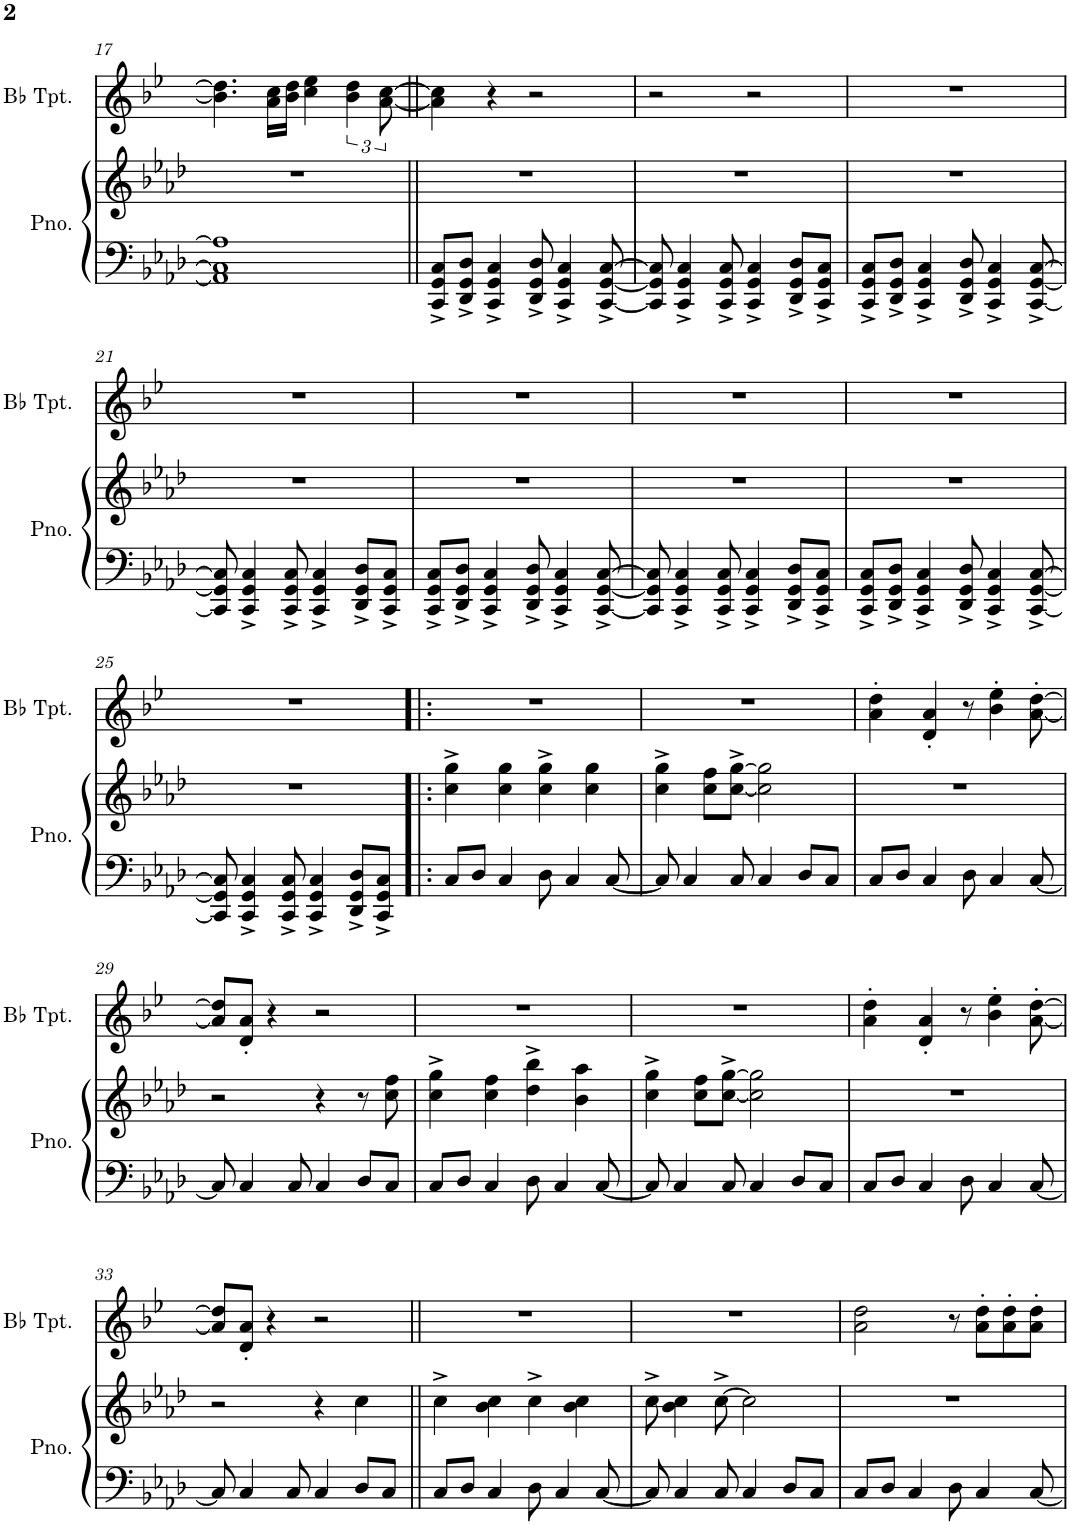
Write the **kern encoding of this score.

**kern	**kern	**kern
*part2	*part2	*part1
*staff3	*staff2	*staff1
*I"Piano	*	*I"Bb Trumpet
*I'Pno.	*	*I'Bb Tpt.
!!LO:PB:g=z
*clefF4	*clefG2	*clefG2
*	*	*Trd1c2
*k[b-e-a-d-]	*k[b-e-a-d-]	*k[b-e-]
*M4/4	*M4/4	*M4/4
=17	=17	=17
1AA-] 1C#] 1A-]	1r	4.b-\] 4.dd\]
.	.	16a\ 16cc\LL
.	.	16b-\ 16dd\JJ
.	.	4cc\ 4ee-\
.	.	6b-\ 6dd\
.	.	[12a\ [12cc\
=18||	=18||	=18||
8CC/^ 8GG/^ 8C/^L	1r	4a\] 4cc\]
8DD-/^ 8GG/^ 8D-/^J	.	.
4CC/^ 4GG/^ 4C/^	.	4r
8DD-/^ 8GG/^ 8D-/^	.	2r
4CC/^ 4GG/^ 4C/^	.	.
[8CC/^ [8GG/^ [8C/^	.	.
=19	=19	=19
8CC/] 8GG/] 8C/]	1r	2r
4CC/^ 4GG/^ 4C/^	.	.
8CC/^ 8GG/^ 8C/^	.	.
4CC/^ 4GG/^ 4C/^	.	2r
8DD-/^ 8GG/^ 8D-/^L	.	.
8CC/^ 8GG/^ 8C/^J	.	.
=20	=20	=20
8CC/^ 8GG/^ 8C/^L	1r	1r
8DD-/^ 8GG/^ 8D-/^J	.	.
4CC/^ 4GG/^ 4C/^	.	.
8DD-/^ 8GG/^ 8D-/^	.	.
4CC/^ 4GG/^ 4C/^	.	.
[8CC/^ [8GG/^ [8C/^	.	.
!!LO:LB:g=z
=21	=21	=21
8CC/] 8GG/] 8C/]	1r	1r
4CC/^ 4GG/^ 4C/^	.	.
8CC/^ 8GG/^ 8C/^	.	.
4CC/^ 4GG/^ 4C/^	.	.
8DD-/^ 8GG/^ 8D-/^L	.	.
8CC/^ 8GG/^ 8C/^J	.	.
=22	=22	=22
8CC/^ 8GG/^ 8C/^L	1r	1r
8DD-/^ 8GG/^ 8D-/^J	.	.
4CC/^ 4GG/^ 4C/^	.	.
8DD-/^ 8GG/^ 8D-/^	.	.
4CC/^ 4GG/^ 4C/^	.	.
[8CC/^ [8GG/^ [8C/^	.	.
=23	=23	=23
8CC/] 8GG/] 8C/]	1r	1r
4CC/^ 4GG/^ 4C/^	.	.
8CC/^ 8GG/^ 8C/^	.	.
4CC/^ 4GG/^ 4C/^	.	.
8DD-/^ 8GG/^ 8D-/^L	.	.
8CC/^ 8GG/^ 8C/^J	.	.
=24	=24	=24
8CC/^ 8GG/^ 8C/^L	1r	1r
8DD-/^ 8GG/^ 8D-/^J	.	.
4CC/^ 4GG/^ 4C/^	.	.
8DD-/^ 8GG/^ 8D-/^	.	.
4CC/^ 4GG/^ 4C/^	.	.
[8CC/^ [8GG/^ [8C/^	.	.
!!LO:LB:g=z
=25	=25	=25
8CC/] 8GG/] 8C/]	1r	1r
4CC/^ 4GG/^ 4C/^	.	.
8CC/^ 8GG/^ 8C/^	.	.
4CC/^ 4GG/^ 4C/^	.	.
8DD-/^ 8GG/^ 8D-/^L	.	.
8CC/^ 8GG/^ 8C/^J	.	.
=26!|:	=26!|:	=26!|:
8C/L	4cc\^ 4gg\^	1r
8D-/J	.	.
4C/	4cc\ 4gg\	.
8D-\	4cc\^ 4gg\^	.
4C/	.	.
.	4cc\ 4gg\	.
[8C/	.	.
=27	=27	=27
8C/]	4cc\^ 4gg\^	1r
4C/	.	.
.	8cc\ 8ff\L	.
8C/	[8cc\^ [8gg\^J	.
4C/	2cc\] 2gg\]	.
8D-/L	.	.
8C/J	.	.
=28	=28	=28
8C/L	1r	4a\' 4dd\'
8D-/J	.	.
4C/	.	4d/' 4a/'
8D-\	.	8r
4C/	.	4b-\' 4ee-\'
[8C/	.	[8a\' [8dd\'
!!LO:LB:g=z
=29	=29	=29
8C/]	2r	8a/] 8dd/]L
4C/	.	8d/' 8a/'J
.	.	4r
8C/	.	.
4C/	4r	2r
8D-/L	8r	.
8C/J	8cc\ 8ff\	.
=30	=30	=30
8C/L	4cc\^ 4gg\^	1r
8D-/J	.	.
4C/	4cc\ 4ff\	.
8D-\	4dd-\^ 4bb-\^	.
4C/	.	.
.	4b-\ 4aa-\	.
[8C/	.	.
=31	=31	=31
8C/]	4cc\^ 4gg\^	1r
4C/	.	.
.	8cc\ 8ff\L	.
8C/	[8cc\^ [8gg\^J	.
4C/	2cc\] 2gg\]	.
8D-/L	.	.
8C/J	.	.
=32	=32	=32
8C/L	1r	4a\' 4dd\'
8D-/J	.	.
4C/	.	4d/' 4a/'
8D-\	.	8r
4C/	.	4b-\' 4ee-\'
[8C/	.	[8a\' [8dd\'
!!LO:LB:g=z
=33	=33	=33
8C/]	2r	8a/] 8dd/]L
4C/	.	8d/' 8a/'J
.	.	4r
8C/	.	.
4C/	4r	2r
8D-/L	4cc\	.
8C/J	.	.
=34||	=34||	=34||
8C/L	4cc^\	1r
8D-/J	.	.
4C/	4b-\ 4cc\	.
8D-\	4cc^\	.
4C/	.	.
.	4b-\ 4cc\	.
[8C/	.	.
=35	=35	=35
8C/]	8cc^\	1r
4C/	4b-\ 4cc\	.
8C/	[8cc^\	.
4C/	2cc\]	.
8D-/L	.	.
8C/J	.	.
=36	=36	=36
8C/L	1r	2a\ 2dd\
8D-/J	.	.
4C/	.	.
8D-\	.	8r
4C/	.	8a\' 8dd\'L
.	.	8a\' 8dd\'
[8C/	.	8a\' 8dd\'J
=	=	=
*-	*-	*-
